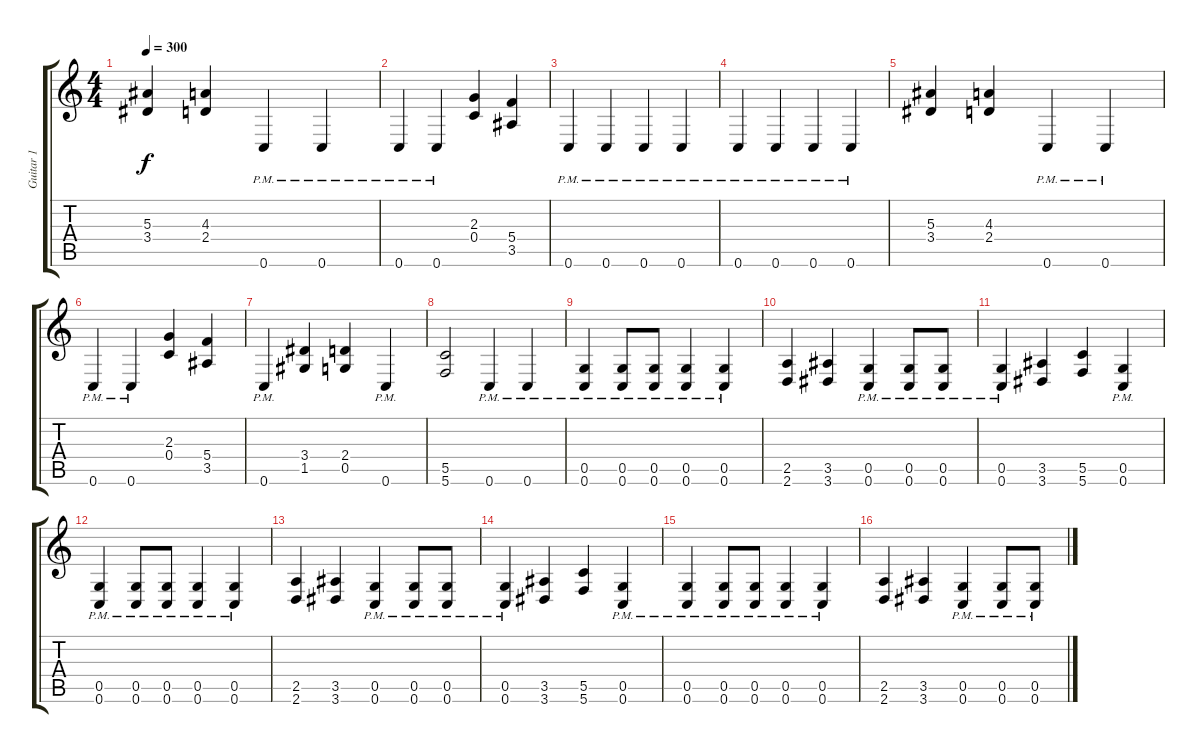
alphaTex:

\track ("Guitar 1" "Guitar 1") {instrument distortionguitar}
\staff {score tabs}
\tuning (D4 A3 F3 C3 G2 C2) {hide}
\ts (4 4)
\tempo 300
\clef g2
\ks c
(5.3 3.4).4{dy f} (4.3 2.4).4 0.6{pm}.4 0.6{pm}.4 |
0.6{pm}.4 0.6{pm}.4 (2.3 0.4).4 (5.4 3.5).4 |
0.6{pm}.4 0.6{pm}.4 0.6{pm}.4 0.6{pm}.4 |
0.6{pm}.4 0.6{pm}.4 0.6{pm}.4 0.6{pm}.4 |
(5.3 3.4).4 (4.3 2.4).4 0.6{pm}.4 0.6{pm}.4 |
0.6{pm}.4 0.6{pm}.4 (2.3 0.4).4 (5.4 3.5).4 |
0.6{pm}.4 (3.4 1.5).4 (2.4 0.5).4 0.6{pm}.4 |
(5.5 5.6).2 0.6{pm}.4 0.6{pm}.4 |
(0.5{pm} 0.6{pm}).4 (0.5{pm} 0.6{pm}).8 (0.5{pm} 0.6{pm}).8 (0.5{pm} 0.6{pm}).4 (0.5{pm} 0.6{pm}).4 |
(2.5 2.6).4 (3.5 3.6).4 (0.5{pm} 0.6{pm}).4 (0.5{pm} 0.6{pm}).8 (0.5{pm} 0.6{pm}).8 |
(0.5{pm} 0.6{pm}).4 (3.5 3.6).4 (5.5 5.6).4 (0.5{pm} 0.6{pm}).4 |
(0.5{pm} 0.6{pm}).4 (0.5{pm} 0.6{pm}).8 (0.5{pm} 0.6{pm}).8 (0.5{pm} 0.6{pm}).4 (0.5{pm} 0.6{pm}).4 |
(2.5 2.6).4 (3.5 3.6).4 (0.5{pm} 0.6{pm}).4 (0.5{pm} 0.6{pm}).8 (0.5{pm} 0.6{pm}).8 |
(0.5{pm} 0.6{pm}).4 (3.5 3.6).4 (5.5 5.6).4 (0.5{pm} 0.6{pm}).4 |
(0.5{pm} 0.6{pm}).4 (0.5{pm} 0.6{pm}).8 (0.5{pm} 0.6{pm}).8 (0.5{pm} 0.6{pm}).4 (0.5{pm} 0.6{pm}).4 |
(2.5 2.6).4 (3.5 3.6).4 (0.5{pm} 0.6{pm}).4 (0.5{pm} 0.6{pm}).8 (0.5{pm} 0.6{pm}).8
